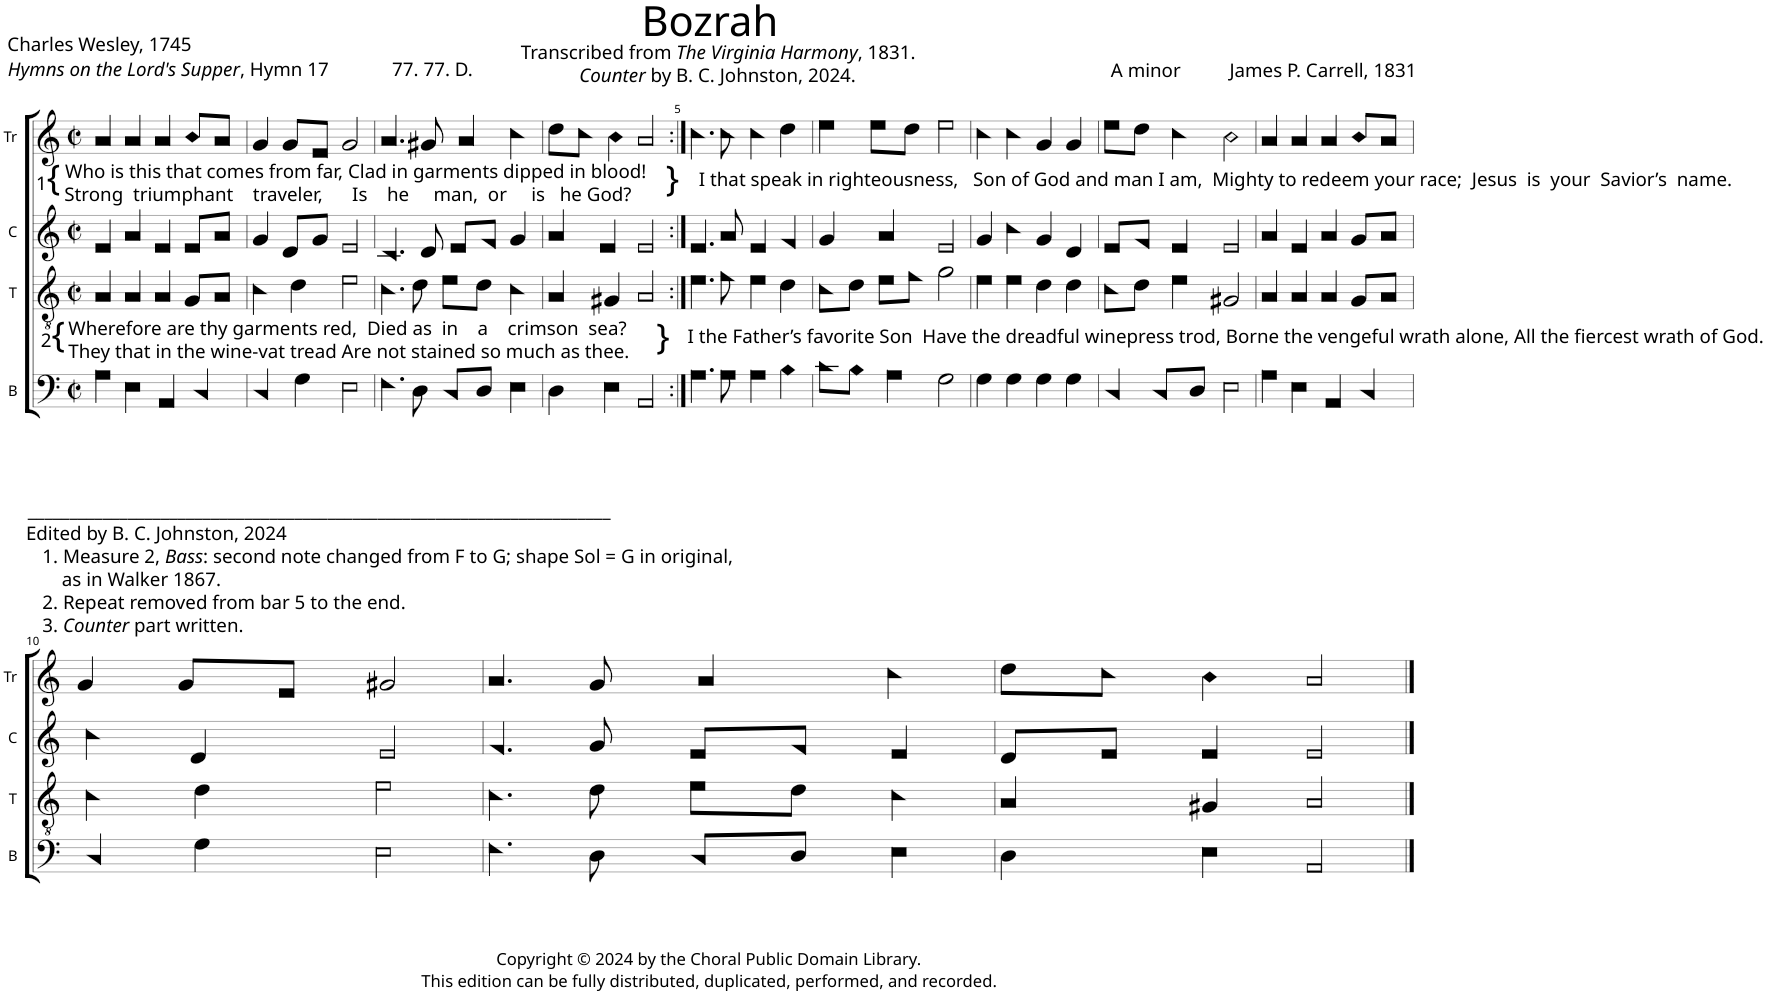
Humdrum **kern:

**kern	**kern	**kern	**kern
*part4	*part3	*part2	*part1
*staff4	*staff3	*staff2	*staff1
*I"B	*I"T	*I"C	*I"Tr
*I'B	*I'T	*I'C	*I'Tr
*clefF4	*clefGv2	*clefG2	*clefG2
*k[]	*k[]	*k[]	*k[]
*M2/2	*M2/2	*M2/2	*M2/2
*met(c|)	*met(c|)	*met(c|)	*met(c|)
=1	=1	=1	=1
!	!	!	!LO:TX:b:t=Who is this that comes from far, Clad in garments dipped in blood!
!	!	!	!LO:TX:b:t=Strong  triumphant    traveler,      Is    he     man,  or     is   he God?
!	!	!	!LO:TX:b:t=1
!	!	!	!LO:TX:b:t={
!	!LO:TX:b:t=Wherefore are thy garments red,  Died as  in    a    crimson  sea?	!	!
!	!LO:TX:b:t=They that in the wine-vat tread Are not stained so much as thee.	!	!
!	!LO:TX:b:t=2	!	!
!	!LO:TX:b:t={	!	!
!LO:TX:b:t=______________________________________________________________________	!	!	!
!LO:TX:b:t=Edited by B. C. Johnston, 2024	!	!	!
!LO:TX:b:t=1. Measure 2,	!	!	!
!LO:TX:b:i:t=Bass	!	!	!
!LO:TX:b:t=&colon; second note changed from F to G; shape Sol = G in original,	!	!	!
!LO:TX:b:t=as in Walker 1867.	!	!	!
!LO:TX:b:t=2. Repeat removed from bar 5 to the end.	!	!	!
!LO:TX:b:t=3.	!	!	!
!LO:TX:b:i:t=Counter	!	!	!
!LO:TX:b:t=part written.	!	!	!
4A!\	4A!/	4e!/	4a!/
4E!\	4A!/	4a!/	4a!/
4AA!/	4A!/	4e!/	4a!/
4C!/	8G!/L	8e!/L	8b!/L
.	8A!/J	8a!/J	8a!/J
=2	=2	=2	=2
4C!/	4c!\	4g!/	4g!/
4G!\	4d!\	8d!/L	8g!/L
.	.	8g!/J	8e!/J
2E!\	2e!\	2e!/	2g!/
=3	=3	=3	=3
4.F!\	4.c!\	4.c!/	4.a!/
8D!\	8d!\	8d!/	8g#X!/
8C!/L	8e!\L	8e!/L	4a!/
8D!/J	8d!\J	8f!/J	.
4E!\	4c!\	4g!/	4cc!\
=4	=4	=4	=4
4D!\	4A!/	4a!/	8dd!\L
.	.	.	8cc!\J
4E!\	4G#X!/	4e!/	4b!\
!	!	!	!LO:TX:b:t=}
!	!LO:TX:b:t=}	!	!
2AA!/	2A!/	2e!/	2a!/
=5:|!	=5:|!	=5:|!	=5:|!
!	!	!	!LO:TX:b:t=I that speak in righteousness,   Son of God and man I am,  Mighty to redeem your race;  Jesus  is  your  Savior’s  name.
!	!LO:TX:b:t=I the Father’s favorite Son  Have the dreadful winepress trod, Borne the vengeful wrath alone, All the fiercest wrath of God.	!	!
4.A!\	4.e!\	4.e!/	4.cc!\
8A!\	8f!\	8a!/	8cc!\
4A!\	4e!\	4e!/	4cc!\
4B!\	4d!\	4f!/	4dd!\
=6	=6	=6	=6
8c!\L	8c!\L	4g!/	4ee!\
8B!\J	8d!\J	.	.
4A!\	8e!\L	4a!/	8ee!\L
.	8f!\J	.	8dd!\J
2G!\	2g!\	2e!/	2ee!\
=7	=7	=7	=7
4G!\	4e!\	4g!/	4cc!\
4G!\	4e!\	4cc!\	4cc!\
4G!\	4d!\	4g!/	4g!/
4G!\	4d!\	4d!/	4g!/
=8	=8	=8	=8
4C!/	8c!\L	8e!/L	8ee!\L
.	8d!\J	8f!/J	8dd!\J
8C!/L	4e!\	4e!/	4cc!\
8D!/J	.	.	.
2E!\	2G#X!/	2e!/	2b!\
=9	=9	=9	=9
4A!\	4A!/	4a!/	4a!/
4E!\	4A!/	4e!/	4a!/
4AA!/	4A!/	4a!/	4a!/
4C!/	8G!/L	8g!/L	8b!/L
.	8A!/J	8a!/J	8a!/J
!!LO:LB:g=z
=10	=10	=10	=10
4C!/	4c!\	4cc!\	4g!/
4G!\	4d!\	4d!/	8g!/L
.	.	.	8e!/J
2E!\	2e!\	2e!/	2g#X!/
=11	=11	=11	=11
4.F!\	4.c!\	4.f!/	4.a!/
8D!\	8d!\	8g!/	8g!/
8C!/L	8e!\L	8e!/L	4a!/
8D!/J	8d!\J	8f!/J	.
4E!\	4c!\	4e!/	4cc!\
=12	=12	=12	=12
4D!\	4A!/	8d!/L	8dd!\L
.	.	8e!/J	8cc!\J
4E!\	4G#X!/	4e!/	4b!\
2AA!/	2A!/	2e!/	2a!/
==	==	==	==
*-	*-	*-	*-
